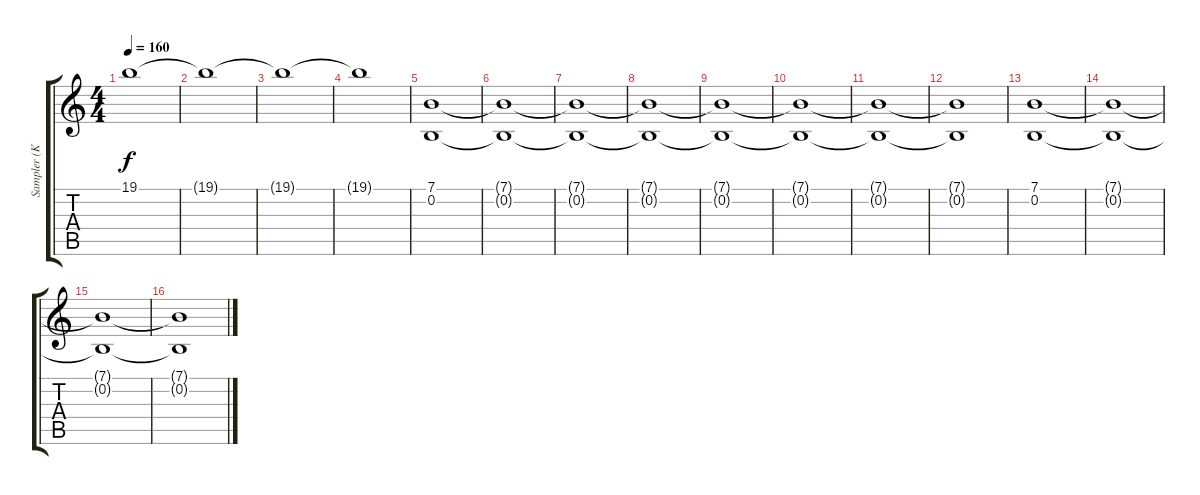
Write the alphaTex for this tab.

\track ("Sampler (Korg M3)" "Sampler (K") {instrument synthstrings2}
\staff {score tabs}
\tuning (E4 B3 G3 D3 A2 E2) {hide}
\ts (4 4)
\tempo 160
\clef g2
\ks c
19.1{t}.1{dy f} |
19.1{t}.1 |
19.1{t}.1 |
19.1{t}.1 |
(7.1 0.2).1{volume 10} |
(7.1{t} 0.2{t}).1 |
(7.1{t} 0.2{t}).1 |
(7.1{t} 0.2{t}).1 |
(7.1{t} 0.2{t}).1 |
(7.1{t} 0.2{t}).1 |
(7.1{t} 0.2{t}).1 |
(7.1{t} 0.2{t}).1 |
(7.1 0.2).1 |
(7.1{t} 0.2{t}).1 |
(7.1{t} 0.2{t}).1 |
(7.1{t} 0.2{t}).1
